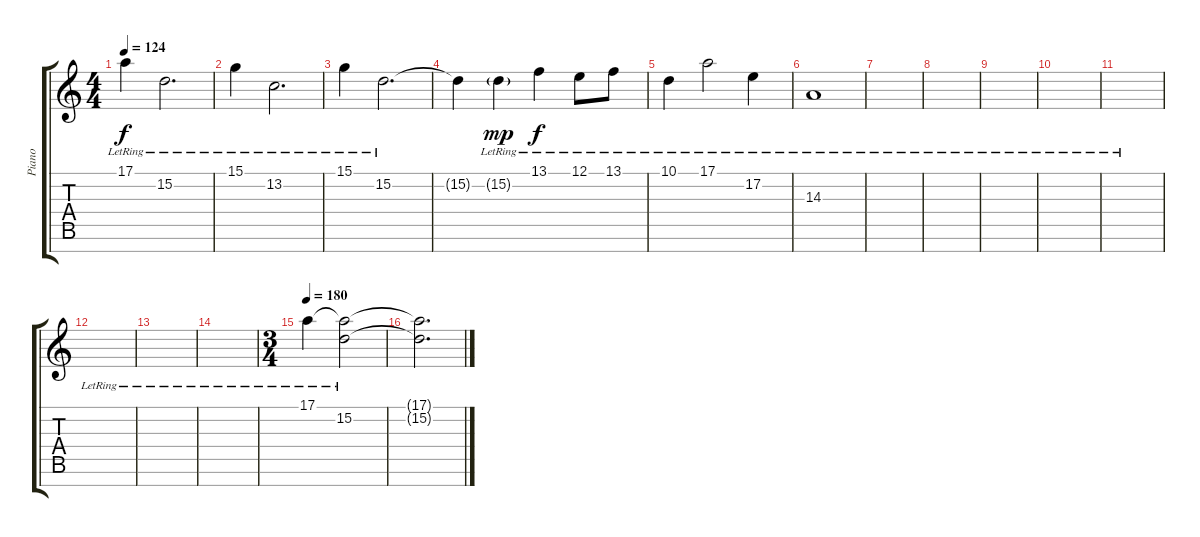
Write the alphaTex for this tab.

\track ("Piano" "Piano") {instrument acousticgrandpiano}
\staff {score tabs}
\tuning (E4 B3 G3 D3 A2 E2 B1) {hide}
\ts (4 4)
\tempo 124
\clef g2
\ks c
17.1{lr}.4{dy f} 15.2{lr}.2{d} |
15.1{lr}.4 13.2{lr}.2{d} |
15.1{lr}.4 15.2{lr}.2{d} |
15.2{t}.4 15.2{g lr}.4{dy mp} 13.1{lr}.4{dy f} 12.1{lr}.8 13.1{lr}.8 |
10.1{lr}.4 17.1{lr}.2 17.2{lr}.4 |
14.3{lr}.1 |
|
|
|
|
|
|
|
|
\ts (3 4)
\tempo 180
17.1{lr}.4 (17.1{t} 15.2{lr}).2 |
(17.1{t} 15.2{t}).2{d}
